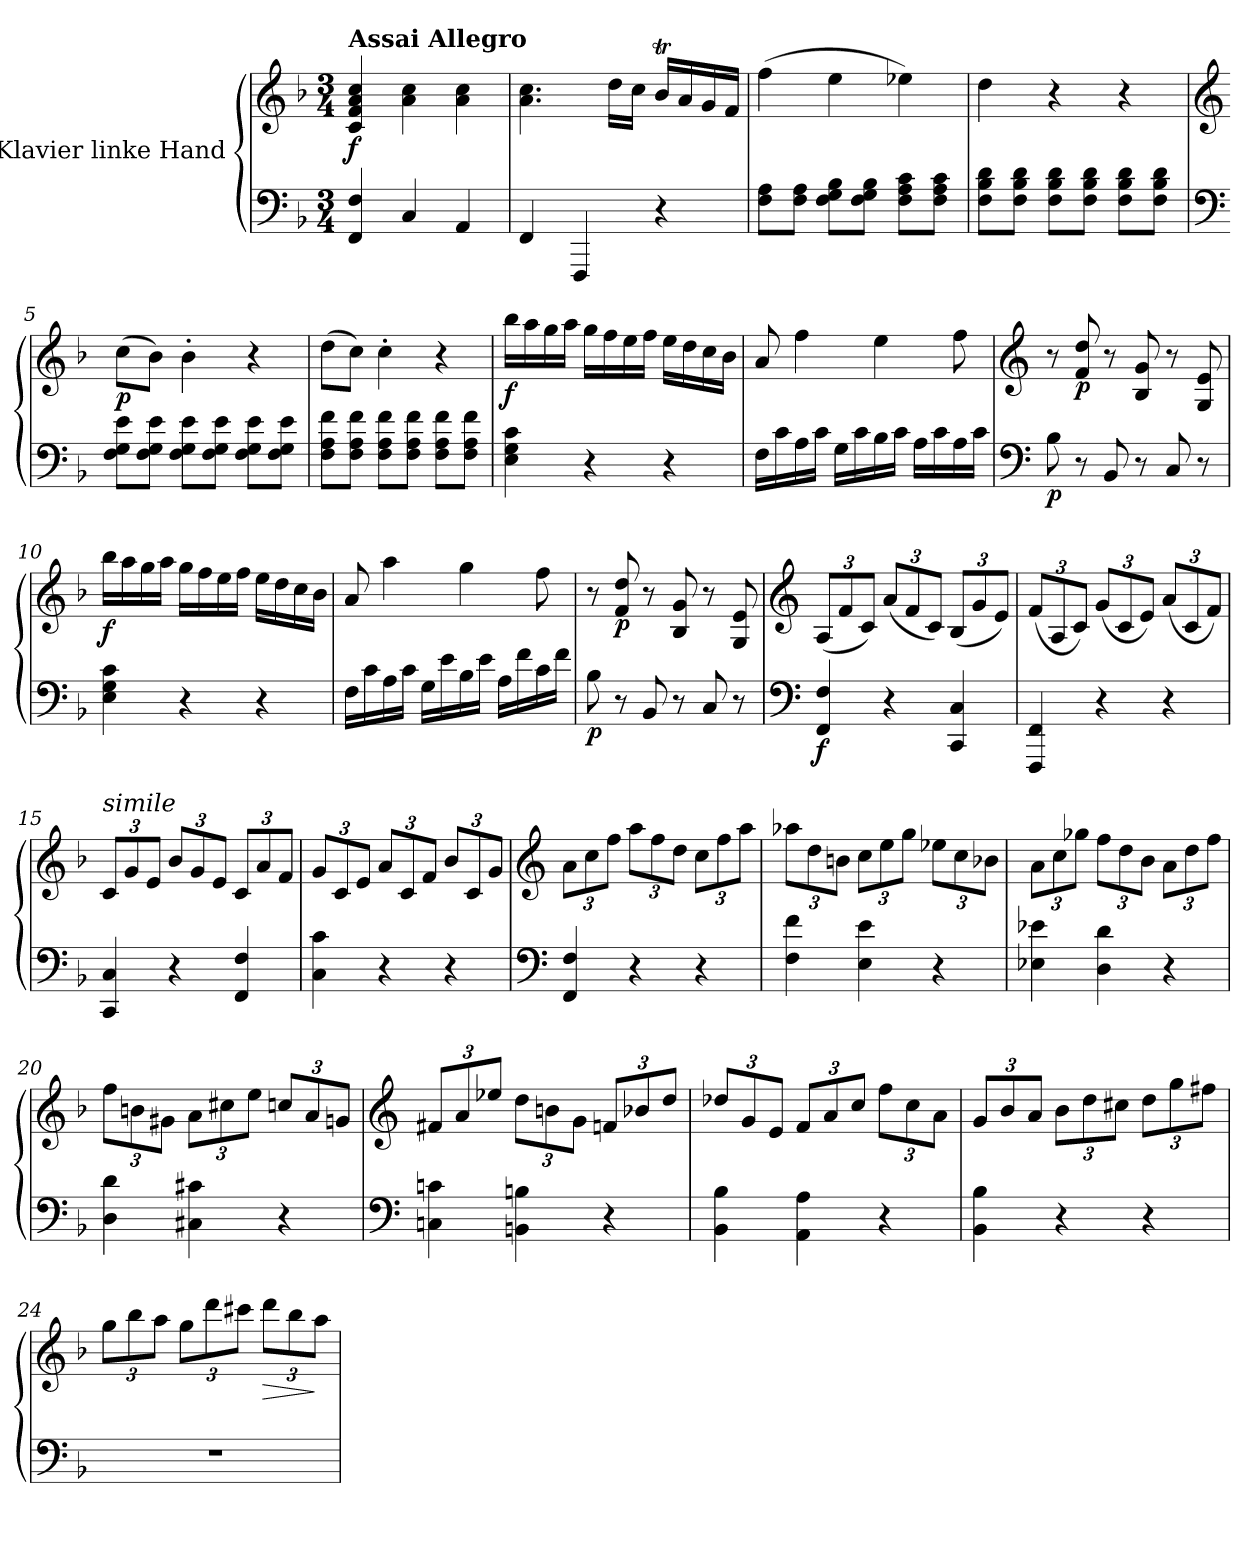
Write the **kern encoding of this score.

**kern	**kern	**dynam
*part1	*part1	*part1
*staff2	*staff1	*staff1/2
*I"Klavier linke Hand	*	*
*clefF4	*clefG2	*
*k[b-]	*k[b-]	*
*M3/4	*M3/4	*
=1	=1	=1
!	!LO:TX:a:B:t=Assai Allegro	!
!	!	!LO:DY:b
4FF/ 4F/	4c/ 4f/ 4a/ 4cc/	f
4C/	4a\ 4cc\	.
4AA/	4a\ 4cc\	.
=2	=2	=2
4FF/	4.a\ 4.cc\	.
4FFF/	.	.
.	16dd\LL	.
.	16cc\JJ	.
4r	16b-T/LL	.
.	16a/	.
.	16g/	.
.	16f/JJ	.
=3	=3	=3
8F\ 8A\L	(4ff\	.
8F\ 8A\J	.	.
8F\ 8G\ 8B-\L	4ee\	.
8F\ 8G\ 8B-\J	.	.
8F\ 8A\ 8c\L	4ee-X\)	.
8F\ 8A\ 8c\J	.	.
=4	=4	=4
8F\ 8B-\ 8d\L	4dd\	.
8F\ 8B-\ 8d\J	.	.
8F\ 8B-\ 8d\L	4r	.
8F\ 8B-\ 8d\J	.	.
8F\ 8B-\ 8d\L	4r	.
8F\ 8B-\ 8d\J	.	.
!!LO:LB:g=z
=5	=5	=5
*clefF4	*clefG2	*
!	!	!LO:DY:b
8F\ 8G\ 8e\L	(8cc\L	p
8F\ 8G\ 8e\J	8b-\J)	.
8F\ 8G\ 8e\L	4b-'\	.
8F\ 8G\ 8e\J	.	.
8F\ 8G\ 8e\L	4r	.
8F\ 8G\ 8e\J	.	.
=6	=6	=6
8F\ 8A\ 8f\L	(8dd\L	.
8F\ 8A\ 8f\J	8cc\J)	.
8F\ 8A\ 8f\L	4cc'\	.
8F\ 8A\ 8f\J	.	.
8F\ 8A\ 8f\L	4r	.
8F\ 8A\ 8f\J	.	.
=7	=7	=7
!	!	!LO:DY:b
4E\ 4G\ 4c\	16bb-\LL	f
.	16aa\	.
.	16gg\	.
.	16aa\JJ	.
4r	16gg\LL	.
.	16ff\	.
.	16ee\	.
.	16ff\JJ	.
4r	16ee\LL	.
.	16dd\	.
.	16cc\	.
.	16b-\JJ	.
!!LO:LB:g=z
=8	=8	=8
16F\LL	8a/	.
16c\	.	.
16A\	4ff\	.
16c\JJ	.	.
16G\LL	.	.
16c\	.	.
16B-\	4ee\	.
16c\JJ	.	.
16A\LL	.	.
16c\	.	.
16A\	8ff\	.
16c\JJ	.	.
!!LO:LB:g=z
=9	=9	=9
*clefF4	*clefG2	*
!	!	!LO:DY:b=2
8B-\	8r	p
!	!	!LO:DY:b
8r	8f/ 8dd/	p
8BB-/	8r	.
8r	8B-/ 8g/	.
8C/	8r	.
8r	8G/ 8e/	.
=10	=10	=10
!	!	!LO:DY:b
4E\ 4G\ 4c\	16bb-\LL	f
.	16aa\	.
.	16gg\	.
.	16aa\JJ	.
4r	16gg\LL	.
.	16ff\	.
.	16ee\	.
.	16ff\JJ	.
4r	16ee\LL	.
.	16dd\	.
.	16cc\	.
.	16b-\JJ	.
=11	=11	=11
16F\LL	8a/	.
16c\	.	.
16A\	4aa\	.
16c\JJ	.	.
16G\LL	.	.
16e\	.	.
16B-\	4gg\	.
16e\JJ	.	.
16A\LL	.	.
16f\	.	.
16c\	8ff\	.
16f\JJ	.	.
!!LO:LB:g=z
=12	=12	=12
!	!	!LO:DY:b=2
8B-\	8r	p
!	!	!LO:DY:b
8r	8f/ 8dd/	p
8BB-/	8r	.
8r	8B-/ 8g/	.
8C/	8r	.
8r	8G/ 8e/	.
!!LO:LB:g=z
=13	=13	=13
*clefF4	*clefG2	*
*	*Xbrackettup	*
!	!	!LO:DY:b=2
4FF/ 4F/	(12A/L	f
.	12f/	.
.	12c/J)	.
4r	(12a/L	.
.	12f/	.
.	12c/J)	.
4CC/ 4C/	(12B-/L	.
.	12g/	.
.	12e/J)	.
=14	=14	=14
4FFF/ 4FF/	(12f/L	.
.	12A/	.
.	12c/J)	.
4r	(12g/L	.
.	12c/	.
.	12e/J)	.
4r	(12a/L	.
.	12c/	.
.	12f/J)	.
=15	=15	=15
!	!LO:TX:a:i:t=simile	!
4CC/ 4C/	12c/L	.
.	12g/	.
.	12e/J	.
4r	12b-/L	.
.	12g/	.
.	12e/J	.
4FF/ 4F/	12c/L	.
.	12a/	.
.	12f/J	.
!!LO:PB:g=z
=16	=16	=16
4C\ 4c\	12g/L	.
.	12c/	.
.	12e/J	.
4r	12a/L	.
.	12c/	.
.	12f/J	.
4r	12b-/L	.
.	12c/	.
.	12g/J	.
!!LO:LB:g=z
=17	=17	=17
*clefF4	*clefG2	*
4FF/ 4F/	12a\L	.
.	12cc\	.
.	12ff\J	.
4r	12aa\L	.
.	12ff\	.
.	12dd\J	.
4r	12cc\L	.
.	12ff\	.
.	12aa\J	.
=18	=18	=18
4F\ 4f\	12aa-X\L	.
.	12dd\	.
.	12bn\J	.
4E\ 4e\	12cc\L	.
.	12ee\	.
.	12gg\J	.
4r	12ee-X\L	.
.	12cc\	.
.	12b-X\J	.
=19	=19	=19
4E-X\ 4e-X\	12a\L	.
.	12cc\	.
.	12gg-X\J	.
4D\ 4d\	12ff\L	.
.	12dd\	.
.	12b-\J	.
4r	12a\L	.
.	12dd\	.
.	12ff\J	.
!!LO:LB:g=z
=20	=20	=20
4D\ 4d\	12ff\L	.
.	12bn\	.
.	12g#X\J	.
4C#X\ 4c#X\	12a\L	.
.	12cc#X\	.
.	12ee\J	.
4r	12ccn/L	.
.	12a/	.
.	12gn/J	.
!!LO:LB:g=z
=21	=21	=21
*clefF4	*clefG2	*
4Cn\ 4cn\	12f#X/L	.
.	12a/	.
.	12ee-X/J	.
4BBn\ 4Bn\	12dd\L	.
.	12bn\	.
.	12g\J	.
4r	12fn/L	.
.	12b-X/	.
.	12dd/J	.
=22	=22	=22
4BB-\ 4B-\	12dd-X/L	.
.	12g/	.
.	12e/J	.
4AA\ 4A\	12f/L	.
.	12a/	.
.	12cc/J	.
4r	12ff\L	.
.	12cc\	.
.	12a\J	.
=23	=23	=23
4BB-\ 4B-\	12g/L	.
.	12b-/	.
.	12a/J	.
4r	12b-\L	.
.	12dd\	.
.	12cc#X\J	.
4r	12dd\L	.
.	12gg\	.
.	12ff#X\J	.
!!LO:LB:g=z
=24	=24	=24
2.r	12gg\L	.
.	12bb-\	.
.	12aa\J	.
.	12gg\L	.
.	12ddd\	.
.	12ccc#X\J	.
!	!	!LO:HP:b
.	12ddd\L	>
.	12bb-\	.
.	12aa\J	]
=	=	=
*-	*-	*-
